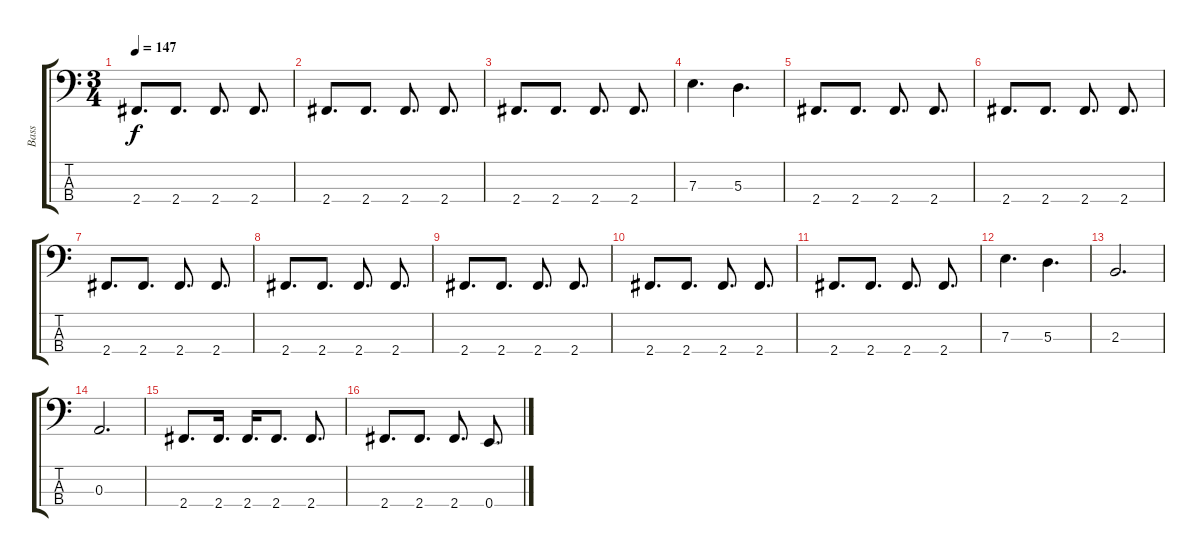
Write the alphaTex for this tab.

\track ("Bass" "Bass") {instrument electricbasspick}
\staff {score tabs}
\tuning (G2 D2 A1 E1) {hide}
\ts (3 4)
\tempo 147
\clef f4
\ks c
2.4.8{d dy f} 2.4.8{d} 2.4.8{d} 2.4.8{d} |
2.4.8{d} 2.4.8{d} 2.4.8{d} 2.4.8{d} |
2.4.8{d} 2.4.8{d} 2.4.8{d} 2.4.8{d} |
7.3.4{d} 5.3.4{d} |
2.4.8{d} 2.4.8{d} 2.4.8{d} 2.4.8{d} |
2.4.8{d} 2.4.8{d} 2.4.8{d} 2.4.8{d} |
2.4.8{d} 2.4.8{d} 2.4.8{d} 2.4.8{d} |
2.4.8{d} 2.4.8{d} 2.4.8{d} 2.4.8{d} |
2.4.8{d} 2.4.8{d} 2.4.8{d} 2.4.8{d} |
2.4.8{d} 2.4.8{d} 2.4.8{d} 2.4.8{d} |
2.4.8{d} 2.4.8{d} 2.4.8{d} 2.4.8{d} |
7.3.4{d} 5.3.4{d} |
2.3.2{d} |
0.3.2{d} |
\section ("" "")
2.4.8{d} 2.4.16{d} 2.4.16{d} 2.4.8{d} 2.4.8{d} |
2.4.8{d} 2.4.8{d} 2.4.8{d} 0.4.8{d}
